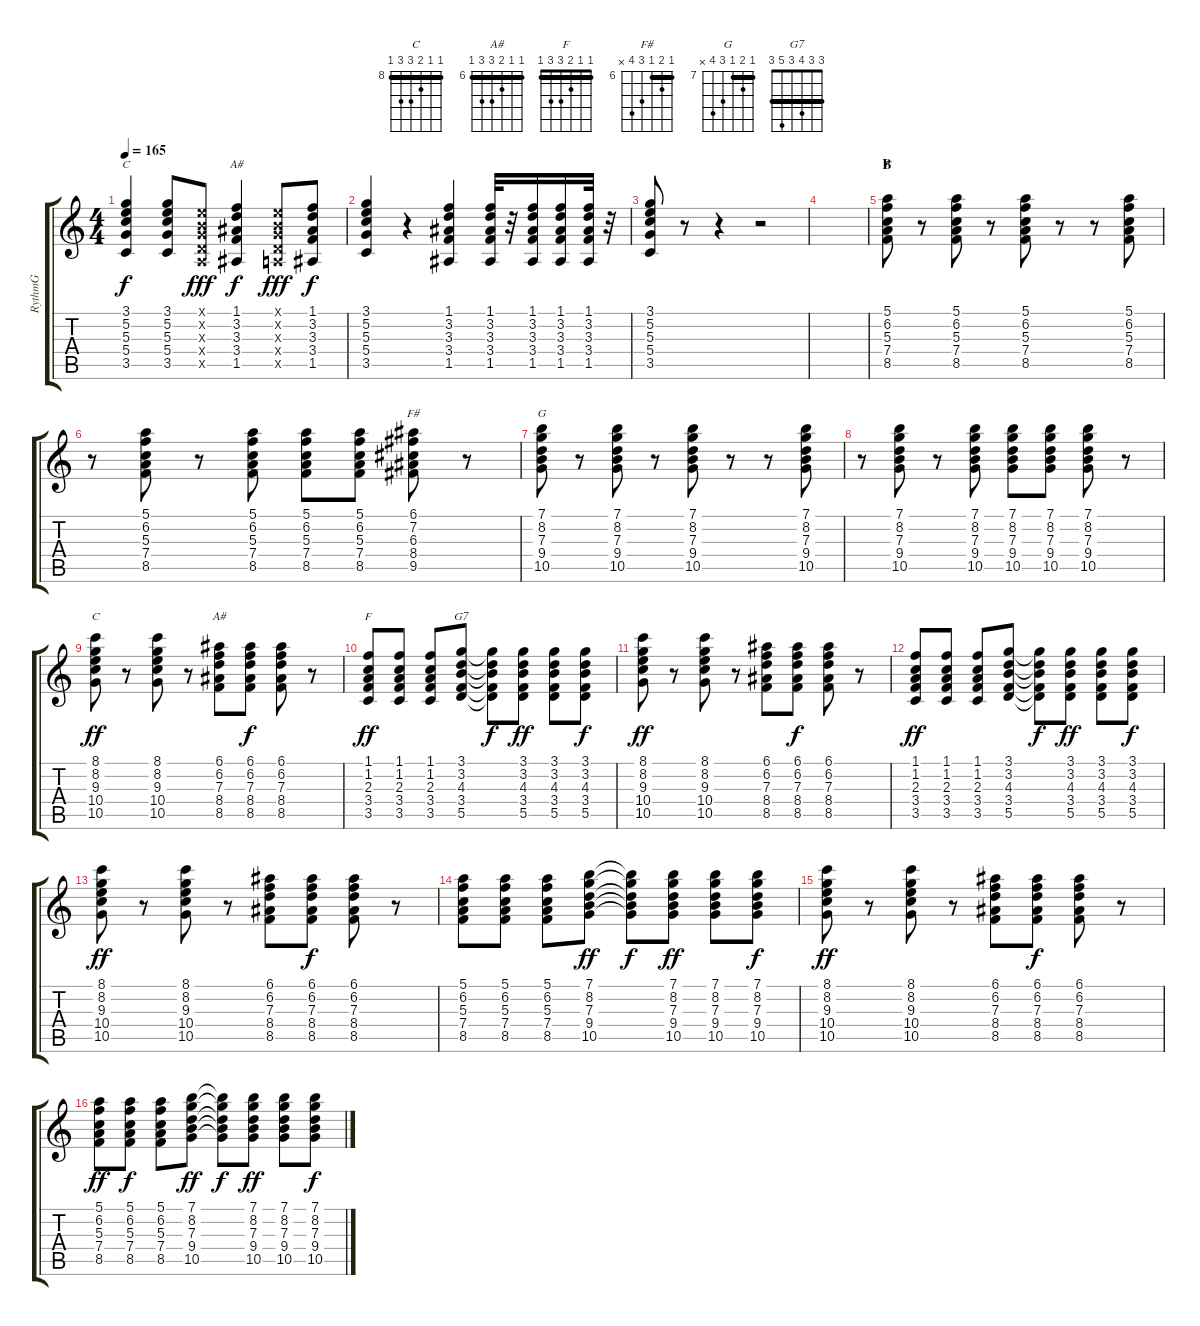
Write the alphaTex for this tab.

\track ("RythmG" "RythmG") {instrument acousticguitarsteel}
\staff {score tabs}
\tuning (E4 B3 G3 D3 A2 E2) {hide}
\chord ("C" 3 5 5 5 3 x) {barre 3}
\chord ("A#" 1 3 3 3 1 x) {barre 1}
\chord ("F" 5 6 5 7 8 x) {firstfret 5 barre 5}
\chord ("F#" 6 7 6 8 9 x) {firstfret 6 barre 6}
\chord ("G" 7 8 7 9 10 x) {firstfret 7 barre 7}
\chord ("C" 8 8 9 10 10 8) {firstfret 8 barre 8}
\chord ("A#" 6 6 7 8 8 6) {firstfret 6 barre 6}
\chord ("F" 1 1 2 3 3 1) {barre 1}
\chord ("G7" 3 3 4 3 5 3) {barre 3}
\ts (4 4)
\tempo 165
\clef g2
\ks c
(3.1 5.2 5.3 5.4 3.5).4{ch "C" dy f} (3.1 5.2 5.3 5.4 3.5).8 (0.1{x} 0.2{x} 0.3{x} 0.4{x} 0.5{x}).8{dy fff} (1.1 3.2 3.3 3.4 1.5).4{ch "A#" dy f} (0.1{x} 0.2{x} 0.3{x} 0.4{x} 0.5{x}).8{dy fff} (1.1 3.2 3.3 3.4 1.5).8{dy f} |
(3.1 5.2 5.3 5.4 3.5).4 r.4 (1.1 3.2 3.3 3.4 1.5).4 (1.1 3.2 3.3 3.4 1.5).32 r.32 (1.1 3.2 3.3 3.4 1.5).16 (1.1 3.2 3.3 3.4 1.5).16 (1.1 3.2 3.3 3.4 1.5).32 r.32 |
(3.1 5.2 5.3 5.4 3.5).8 r.8 r.4 r.2 |
|
\section ("" "B")
(5.1 6.2 5.3 7.4 8.5).8{ch "F"} r.8 (5.1 6.2 5.3 7.4 8.5).8 r.8 (5.1 6.2 5.3 7.4 8.5).8 r.8 r.8 (5.1 6.2 5.3 7.4 8.5).8 |
r.8 (5.1 6.2 5.3 7.4 8.5).8 r.8 (5.1 6.2 5.3 7.4 8.5).8 (5.1 6.2 5.3 7.4 8.5).8 (5.1 6.2 5.3 7.4 8.5).8 (6.1 7.2 6.3 8.4 9.5).8{ch "F#"} r.8 |
(7.1 8.2 7.3 9.4 10.5).8{ch "G"} r.8 (7.1 8.2 7.3 9.4 10.5).8 r.8 (7.1 8.2 7.3 9.4 10.5).8 r.8 r.8 (7.1 8.2 7.3 9.4 10.5).8 |
r.8 (7.1 8.2 7.3 9.4 10.5).8 r.8 (7.1 8.2 7.3 9.4 10.5).8 (7.1 8.2 7.3 9.4 10.5).8 (7.1 8.2 7.3 9.4 10.5).8 (7.1 8.2 7.3 9.4 10.5).8 r.8 |
(8.1 8.2 9.3 10.4 10.5).8{ch "C" dy ff} r.8 (8.1 8.2 9.3 10.4 10.5).8 r.8 (6.1 6.2 7.3 8.4 8.5).8{ch "A#"} (6.1 6.2 7.3 8.4 8.5).8{dy f} (6.1 6.2 7.3 8.4 8.5).8 r.8 |
(1.1 1.2 2.3 3.4 3.5).8{ch "F" dy ff} (1.1 1.2 2.3 3.4 3.5).8 (1.1 1.2 2.3 3.4 3.5).8 (3.1 3.2 4.3 3.4 5.5).8{ch "G7"} (3.1{t} 3.2{t} 4.3{t} 3.4{t} 5.5{t}).8{dy f} (3.1 3.2 4.3 3.4 5.5).8{dy ff} (3.1 3.2 4.3 3.4 5.5).8 (3.1 3.2 4.3 3.4 5.5).8{dy f} |
(8.1 8.2 9.3 10.4 10.5).8{dy ff} r.8 (8.1 8.2 9.3 10.4 10.5).8 r.8 (6.1 6.2 7.3 8.4 8.5).8 (6.1 6.2 7.3 8.4 8.5).8{dy f} (6.1 6.2 7.3 8.4 8.5).8 r.8 |
(1.1 1.2 2.3 3.4 3.5).8{dy ff} (1.1 1.2 2.3 3.4 3.5).8 (1.1 1.2 2.3 3.4 3.5).8 (3.1 3.2 4.3 3.4 5.5).8 (3.1{t} 3.2{t} 4.3{t} 3.4{t} 5.5{t}).8{dy f} (3.1 3.2 4.3 3.4 5.5).8{dy ff} (3.1 3.2 4.3 3.4 5.5).8 (3.1 3.2 4.3 3.4 5.5).8{dy f} |
(8.1 8.2 9.3 10.4 10.5).8{dy ff} r.8 (8.1 8.2 9.3 10.4 10.5).8 r.8 (6.1 6.2 7.3 8.4 8.5).8 (6.1 6.2 7.3 8.4 8.5).8{dy f} (6.1 6.2 7.3 8.4 8.5).8 r.8 |
(5.1 6.2 5.3 7.4 8.5).8 (5.1 6.2 5.3 7.4 8.5).8 (5.1 6.2 5.3 7.4 8.5).8 (7.1 8.2 7.3 9.4 10.5).8{dy ff} (7.1{t} 8.2{t} 7.3{t} 9.4{t} 10.5{t}).8{dy f} (7.1 8.2 7.3 9.4 10.5).8{dy ff} (7.1 8.2 7.3 9.4 10.5).8 (7.1 8.2 7.3 9.4 10.5).8{dy f} |
(8.1 8.2 9.3 10.4 10.5).8{dy ff} r.8 (8.1 8.2 9.3 10.4 10.5).8 r.8 (6.1 6.2 7.3 8.4 8.5).8 (6.1 6.2 7.3 8.4 8.5).8{dy f} (6.1 6.2 7.3 8.4 8.5).8 r.8 |
(5.1 6.2 5.3 7.4 8.5).8{dy ff} (5.1 6.2 5.3 7.4 8.5).8{dy f} (5.1 6.2 5.3 7.4 8.5).8 (7.1 8.2 7.3 9.4 10.5).8{dy ff} (7.1{t} 8.2{t} 7.3{t} 9.4{t} 10.5{t}).8{dy f} (7.1 8.2 7.3 9.4 10.5).8{dy ff} (7.1 8.2 7.3 9.4 10.5).8 (7.1 8.2 7.3 9.4 10.5).8{dy f}
